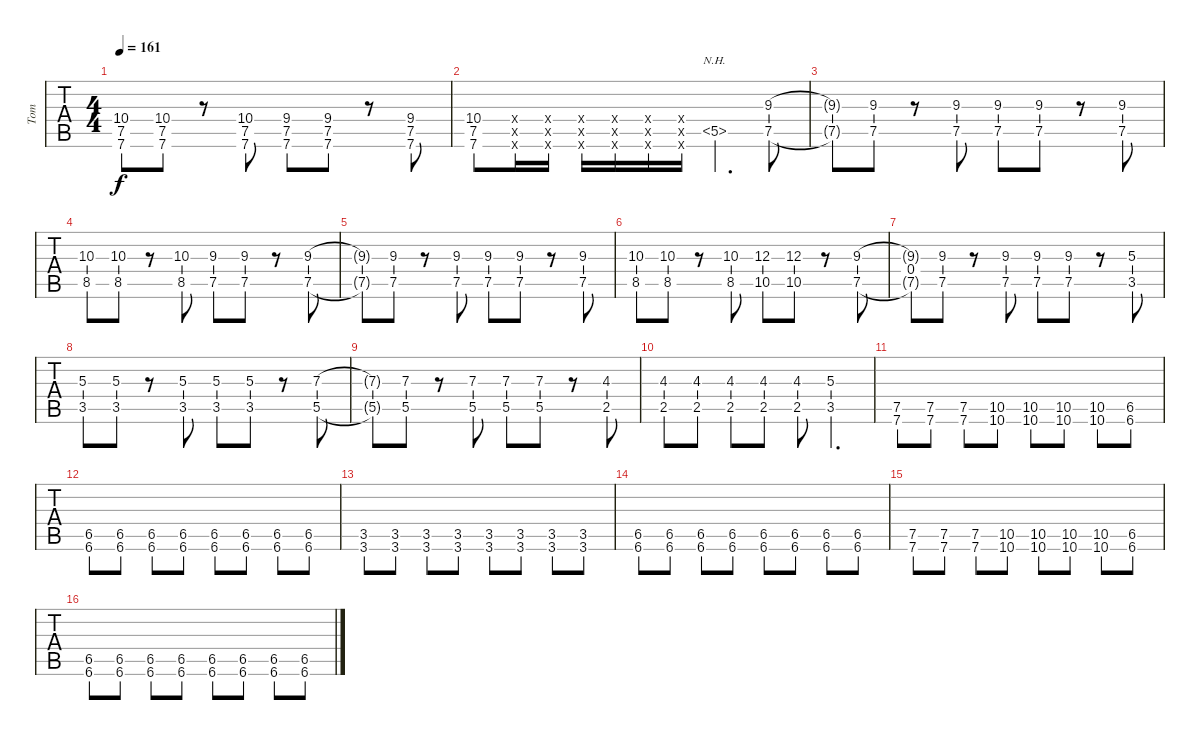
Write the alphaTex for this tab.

\track ("Tom" "Tom") {instrument distortionguitar}
\staff {tabs}
\tuning (D4 A3 F3 C3 G2 C2) {hide}
\ts (4 4)
\tempo 161
\clef g2
\ks c
(10.4 7.5 7.6).8{dy f} (10.4 7.5 7.6).8 r.8 (10.4 7.5 7.6).8 (9.4 7.5 7.6).8 (9.4 7.5 7.6).8 r.8 (9.4 7.5 7.6).8 |
(10.4 7.5 7.6).8 (0.4{x} 0.5{x} 0.6{x}).16 (0.4{x} 0.5{x} 0.6{x}).16 (0.4{x} 0.5{x} 0.6{x}).16 (0.4{x} 0.5{x} 0.6{x}).16 (0.4{x} 0.5{x} 0.6{x}).16 (0.4{x} 0.5{x} 0.6{x}).16 5.5{nh}.4{d} (9.3 7.5).8 |
(9.3{t} 7.5{t}).8 (9.3 7.5).8 r.8 (9.3 7.5).8 (9.3 7.5).8 (9.3 7.5).8 r.8 (9.3 7.5).8 |
(10.3 8.5).8 (10.3 8.5).8 r.8 (10.3 8.5).8 (9.3 7.5).8 (9.3 7.5).8 r.8 (9.3 7.5).8 |
(9.3{t} 7.5{t}).8 (9.3 7.5).8 r.8 (9.3 7.5).8 (9.3 7.5).8 (9.3 7.5).8 r.8 (9.3 7.5).8 |
(10.3 8.5).8 (10.3 8.5).8 r.8 (10.3 8.5).8 (12.3 10.5).8 (12.3 10.5).8 r.8 (9.3 7.5).8 |
(9.3{t} 0.4 7.5{t}).8 (9.3 7.5).8 r.8 (9.3 7.5).8 (9.3 7.5).8 (9.3 7.5).8 r.8 (5.3 3.5).8 |
(5.3 3.5).8 (5.3 3.5).8 r.8 (5.3 3.5).8 (5.3 3.5).8 (5.3 3.5).8 r.8 (7.3 5.5).8 |
(7.3{t} 5.5{t}).8 (7.3 5.5).8 r.8 (7.3 5.5).8 (7.3 5.5).8 (7.3 5.5).8 r.8 (4.3 2.5).8 |
(4.3 2.5).8 (4.3 2.5).8 (4.3 2.5).8 (4.3 2.5).8 (4.3 2.5).8 (5.3 3.5).4{d} |
(7.5 7.6).8 (7.5 7.6).8 (7.5 7.6).8 (10.5 10.6).8 (10.5 10.6).8 (10.5 10.6).8 (10.5 10.6).8 (6.5 6.6).8 |
(6.5 6.6).8 (6.5 6.6).8 (6.5 6.6).8 (6.5 6.6).8 (6.5 6.6).8 (6.5 6.6).8 (6.5 6.6).8 (6.5 6.6).8 |
(3.5 3.6).8 (3.5 3.6).8 (3.5 3.6).8 (3.5 3.6).8 (3.5 3.6).8 (3.5 3.6).8 (3.5 3.6).8 (3.5 3.6).8 |
(6.5 6.6).8 (6.5 6.6).8 (6.5 6.6).8 (6.5 6.6).8 (6.5 6.6).8 (6.5 6.6).8 (6.5 6.6).8 (6.5 6.6).8 |
(7.5 7.6).8 (7.5 7.6).8 (7.5 7.6).8 (10.5 10.6).8 (10.5 10.6).8 (10.5 10.6).8 (10.5 10.6).8 (6.5 6.6).8 |
(6.5 6.6).8 (6.5 6.6).8 (6.5 6.6).8 (6.5 6.6).8 (6.5 6.6).8 (6.5 6.6).8 (6.5 6.6).8 (6.5 6.6).8
